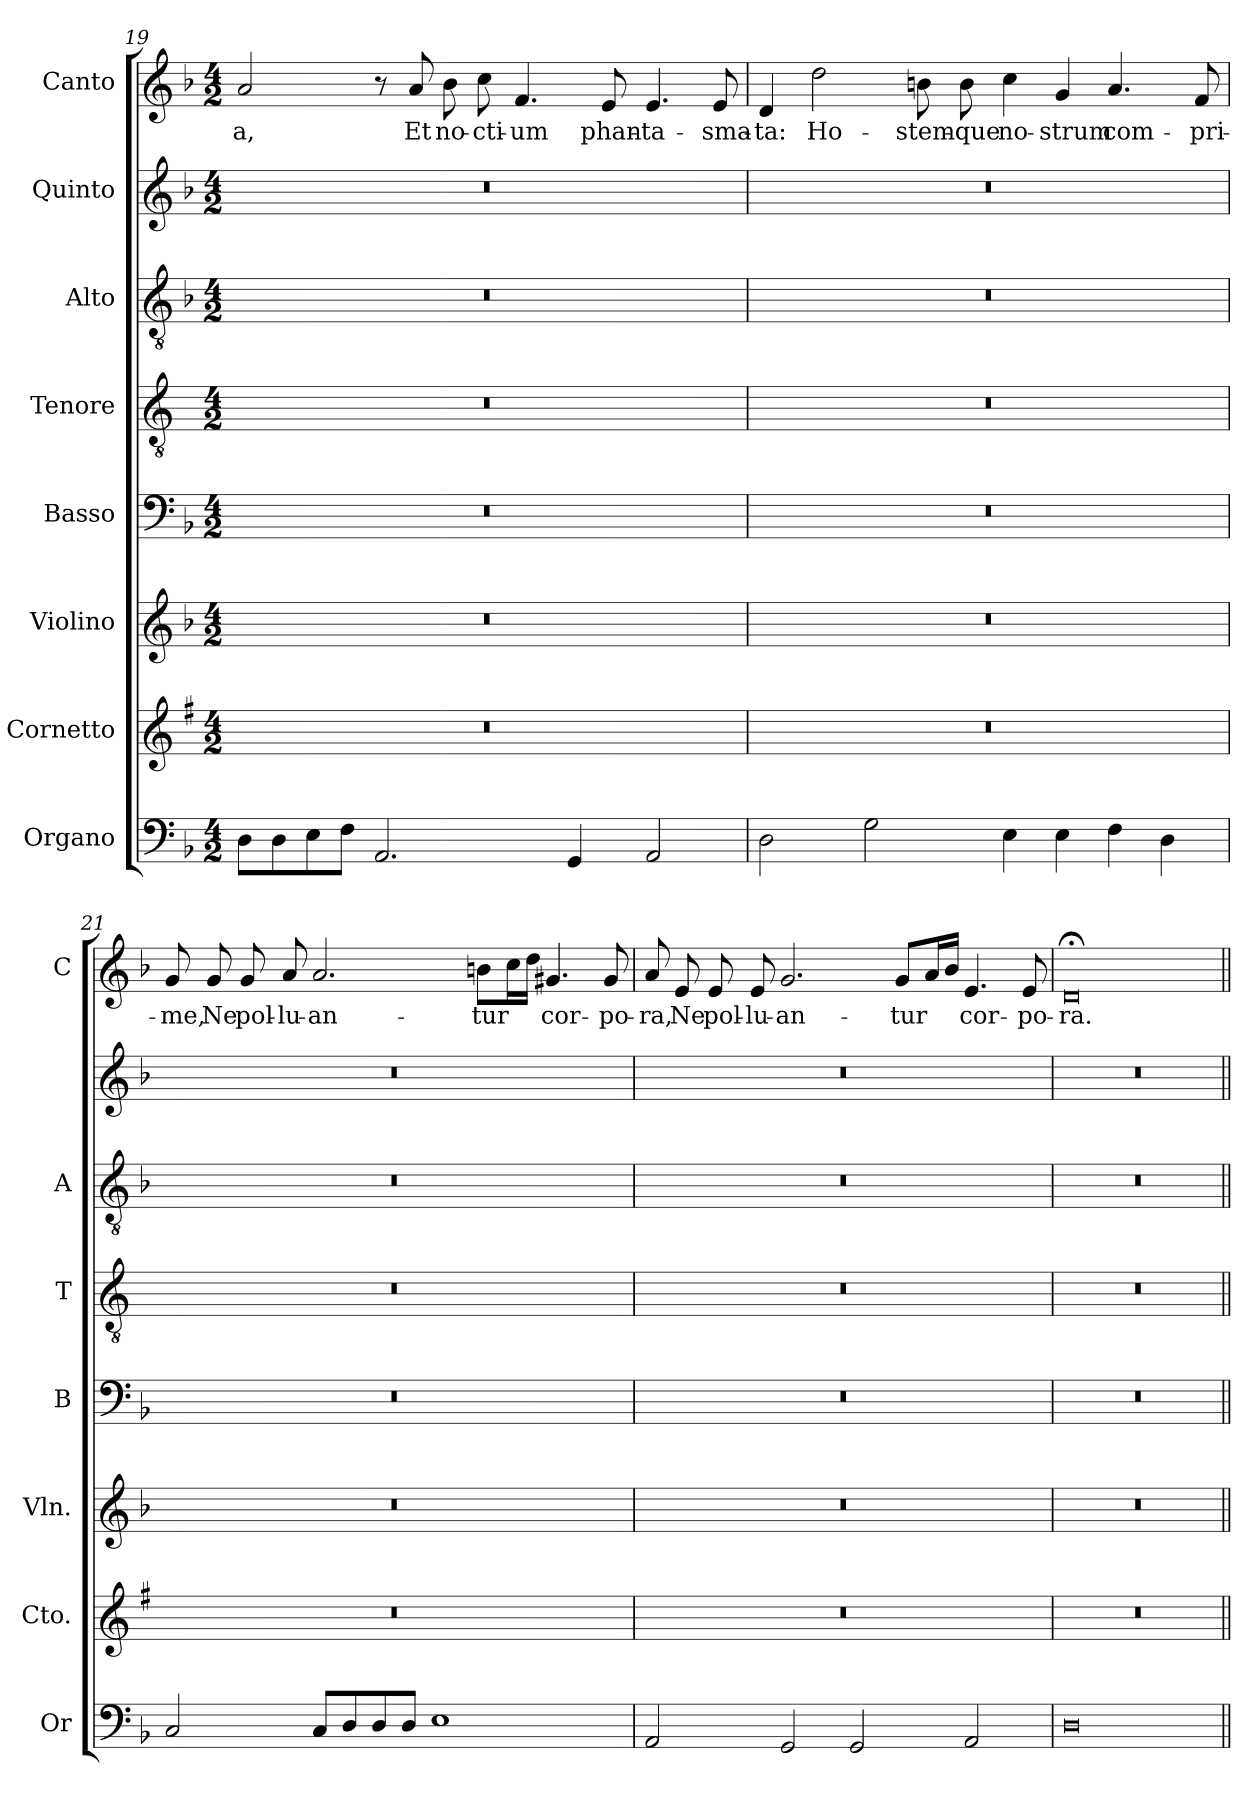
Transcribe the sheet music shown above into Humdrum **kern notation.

**kern	**kern	**kern	**kern	**kern	**kern	**kern	**kern	**text
*part8	*part7	*part6	*part5	*part4	*part3	*part2	*part1	*part1
*staff8	*staff7	*staff6	*staff5	*staff4	*staff3	*staff2	*staff1	*staff1
*I"Organo	*I"Cornetto	*I"Violino	*I"Basso	*I"Tenore	*I"Alto	*I"Quinto	*I"Canto	*
*I'Or	*I'Cto.	*I'Vln.	*I'B	*I'T	*I'A	*	*I'C	*
*clefF4	*clefG2	*clefG2	*clefF4	*clefGv2	*clefGv2	*clefG2	*clefG2	*
*	*ITrd1c2	*	*	*ITrd4c7	*	*	*	*
*k[b-]	*k[b-]	*k[b-]	*k[b-]	*k[b-]	*k[b-]	*k[b-]	*k[b-]	*
*F:	*F:	*F:	*F:	*F:	*F:	*F:	*F:	*
*M4/2	*M4/2	*M4/2	*M4/2	*M4/2	*M4/2	*M4/2	*M4/2	*
=19	=19	=19	=19	=19	=19	=19	=19	=19
!	!	!	!	!	!	!	!	!LO:LY:b
8D\L	0r	0r	0r	0r	0r	0r	2a/	-a,
8D\	.	.	.	.	.	.	.	.
8E\	.	.	.	.	.	.	.	.
8F\J	.	.	.	.	.	.	.	.
2.AA/	.	.	.	.	.	.	8r	.
!	!	!	!	!	!	!	!	!LO:LY:b
.	.	.	.	.	.	.	8a/	Et
!	!	!	!	!	!	!	!	!LO:LY:b
.	.	.	.	.	.	.	8b-\	no-
!	!	!	!	!	!	!	!	!LO:LY:b
.	.	.	.	.	.	.	8cc\	-cti-
!	!	!	!	!	!	!	!	!LO:LY:b
.	.	.	.	.	.	.	4.f/	-um
4GG/	.	.	.	.	.	.	.	.
!	!	!	!	!	!	!	!	!LO:LY:b
.	.	.	.	.	.	.	8e/	phan-
!	!	!	!	!	!	!	!	!LO:LY:b
2AA/	.	.	.	.	.	.	4.e/	-ta-
!	!	!	!	!	!	!	!	!LO:LY:b
.	.	.	.	.	.	.	8e/	-sma-
=20	=20	=20	=20	=20	=20	=20	=20	=20
!	!	!	!	!	!	!	!	!LO:LY:b
2D\	0r	0r	0r	0r	0r	0r	4d/	-ta:
!	!	!	!	!	!	!	!	!LO:LY:b
.	.	.	.	.	.	.	2dd\	Ho-
2G\	.	.	.	.	.	.	.	.
!	!	!	!	!	!	!	!	!LO:LY:b
.	.	.	.	.	.	.	8bn\	-stem-
!	!	!	!	!	!	!	!	!LO:LY:b
.	.	.	.	.	.	.	8b\	-que
!	!	!	!	!	!	!	!	!LO:LY:b
4E\	.	.	.	.	.	.	4cc\	no-
!	!	!	!	!	!	!	!	!LO:LY:b
4E\	.	.	.	.	.	.	4g/	-strum
!	!	!	!	!	!	!	!	!LO:LY:b
4F\	.	.	.	.	.	.	4.a/	com-
4D\	.	.	.	.	.	.	.	.
!	!	!	!	!	!	!	!	!LO:LY:b
.	.	.	.	.	.	.	8f/	-pri-
!!LO:LB:g=z
=21	=21	=21	=21	=21	=21	=21	=21	=21
!	!	!	!	!	!	!	!	!LO:LY:b
2C/	0r	0r	0r	0r	0r	0r	8g/	-me,
!	!	!	!	!	!	!	!	!LO:LY:b
.	.	.	.	.	.	.	8g/	Ne
!	!	!	!	!	!	!	!	!LO:LY:b
.	.	.	.	.	.	.	8g/	pol-
!	!	!	!	!	!	!	!	!LO:LY:b
.	.	.	.	.	.	.	8a/	-lu-
!	!	!	!	!	!	!	!	!LO:LY:b
8C/L	.	.	.	.	.	.	2.a/	-an-
8D/	.	.	.	.	.	.	.	.
8D/	.	.	.	.	.	.	.	.
8D/J	.	.	.	.	.	.	.	.
1E	.	.	.	.	.	.	.	.
!	!	!	!	!	!	!	!	!LO:LY:b
.	.	.	.	.	.	.	8bn\L	-tur
.	.	.	.	.	.	.	16cc\L	.
.	.	.	.	.	.	.	16dd\JJ	.
!	!	!	!	!	!	!	!	!LO:LY:b
.	.	.	.	.	.	.	4.g#X/	cor-
!	!	!	!	!	!	!	!	!LO:LY:b
.	.	.	.	.	.	.	8g#/	-po-
=22	=22	=22	=22	=22	=22	=22	=22	=22
!	!	!	!	!	!	!	!	!LO:LY:b
2AA/	0r	0r	0r	0r	0r	0r	8a/	-ra,
!	!	!	!	!	!	!	!	!LO:LY:b
.	.	.	.	.	.	.	8e/	Ne
!	!	!	!	!	!	!	!	!LO:LY:b
.	.	.	.	.	.	.	8e/	pol-
!	!	!	!	!	!	!	!	!LO:LY:b
.	.	.	.	.	.	.	8e/	-lu-
!	!	!	!	!	!	!	!	!LO:LY:b
2GG/	.	.	.	.	.	.	2.g/	-an-
2GG/	.	.	.	.	.	.	.	.
!	!	!	!	!	!	!	!	!LO:LY:b
.	.	.	.	.	.	.	8g/L	-tur
.	.	.	.	.	.	.	16a/L	.
.	.	.	.	.	.	.	16b-/JJ	.
!	!	!	!	!	!	!	!	!LO:LY:b
2AA/	.	.	.	.	.	.	4.e/	cor-
!	!	!	!	!	!	!	!	!LO:LY:b
.	.	.	.	.	.	.	8e/	-po-
=23	=23	=23	=23	=23	=23	=23	=23	=23
!	!	!	!	!	!	!	!	!LO:LY:b
0D	0r	0r	0r	0r	0r	0r	0d;<	-ra.
=||	=||	=||	=||	=||	=||	=||	=||	=||
*-	*-	*-	*-	*-	*-	*-	*-	*-
